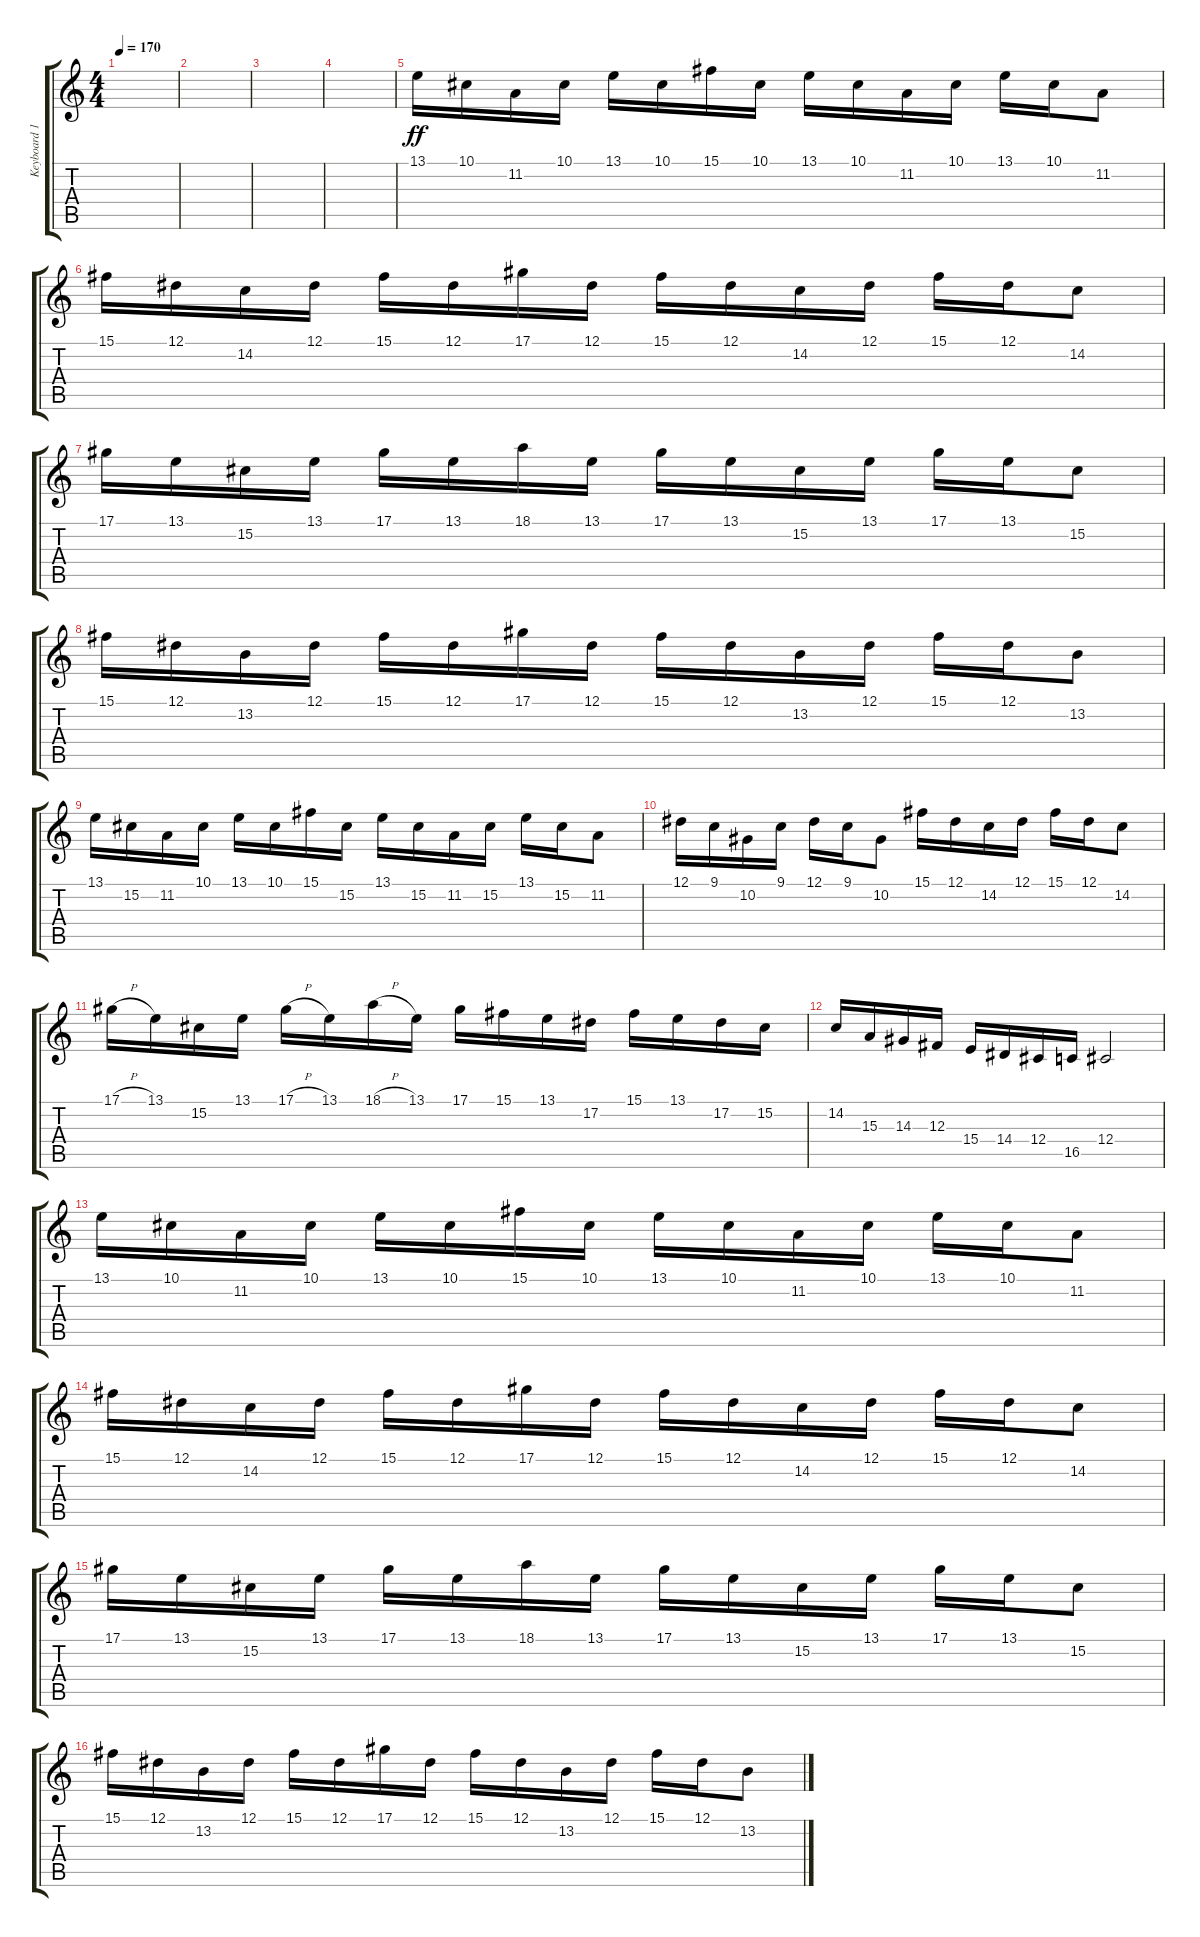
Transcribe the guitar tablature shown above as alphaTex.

\track ("Keyboard 1" "Keyboard 1") {instrument harpsichord}
\staff {score tabs}
\tuning (Eb4 Bb3 Gb3 Db3 Ab2 Eb2) {hide}
\ts (4 4)
\tempo 170
\clef g2
\ks c
|
|
|
|
13.1.16{dy ff balance 13} 10.1.16 11.2.16 10.1.16 13.1.16 10.1.16 15.1.16 10.1.16 13.1.16 10.1.16 11.2.16 10.1.16 13.1.16 10.1.16 11.2.8 |
15.1.16 12.1.16 14.2.16 12.1.16 15.1.16 12.1.16 17.1.16 12.1.16 15.1.16 12.1.16 14.2.16 12.1.16 15.1.16 12.1.16 14.2.8 |
17.1.16 13.1.16 15.2.16 13.1.16 17.1.16 13.1.16 18.1.16 13.1.16 17.1.16 13.1.16 15.2.16 13.1.16 17.1.16 13.1.16 15.2.8 |
15.1.16 12.1.16 13.2.16 12.1.16 15.1.16 12.1.16 17.1.16 12.1.16 15.1.16 12.1.16 13.2.16 12.1.16 15.1.16 12.1.16 13.2.8 |
13.1.16 15.2.16 11.2.16 10.1.16 13.1.16 10.1.16 15.1.16 15.2.16 13.1.16 15.2.16 11.2.16 15.2.16 13.1.16 15.2.16 11.2.8 |
12.1.16 9.1.16 10.2.16 9.1.16 12.1.16 9.1.16 10.2.8 15.1.16 12.1.16 14.2.16 12.1.16 15.1.16 12.1.16 14.2.8 |
17.1{h}.16 13.1.16 15.2.16 13.1.16 17.1{h}.16 13.1.16 18.1{h}.16 13.1.16 17.1.16 15.1.16 13.1.16 17.2.16 15.1.16 13.1.16 17.2.16 15.2.16 |
14.2.16 15.3.16 14.3.16 12.3.16 15.4.16 14.4.16 12.4.16 16.5.16 12.4.2 |
13.1.16 10.1.16 11.2.16 10.1.16 13.1.16 10.1.16 15.1.16 10.1.16 13.1.16 10.1.16 11.2.16 10.1.16 13.1.16 10.1.16 11.2.8 |
15.1.16 12.1.16 14.2.16 12.1.16 15.1.16 12.1.16 17.1.16 12.1.16 15.1.16 12.1.16 14.2.16 12.1.16 15.1.16 12.1.16 14.2.8 |
17.1.16 13.1.16 15.2.16 13.1.16 17.1.16 13.1.16 18.1.16 13.1.16 17.1.16 13.1.16 15.2.16 13.1.16 17.1.16 13.1.16 15.2.8 |
15.1.16 12.1.16 13.2.16 12.1.16 15.1.16 12.1.16 17.1.16 12.1.16 15.1.16 12.1.16 13.2.16 12.1.16 15.1.16 12.1.16 13.2.8
